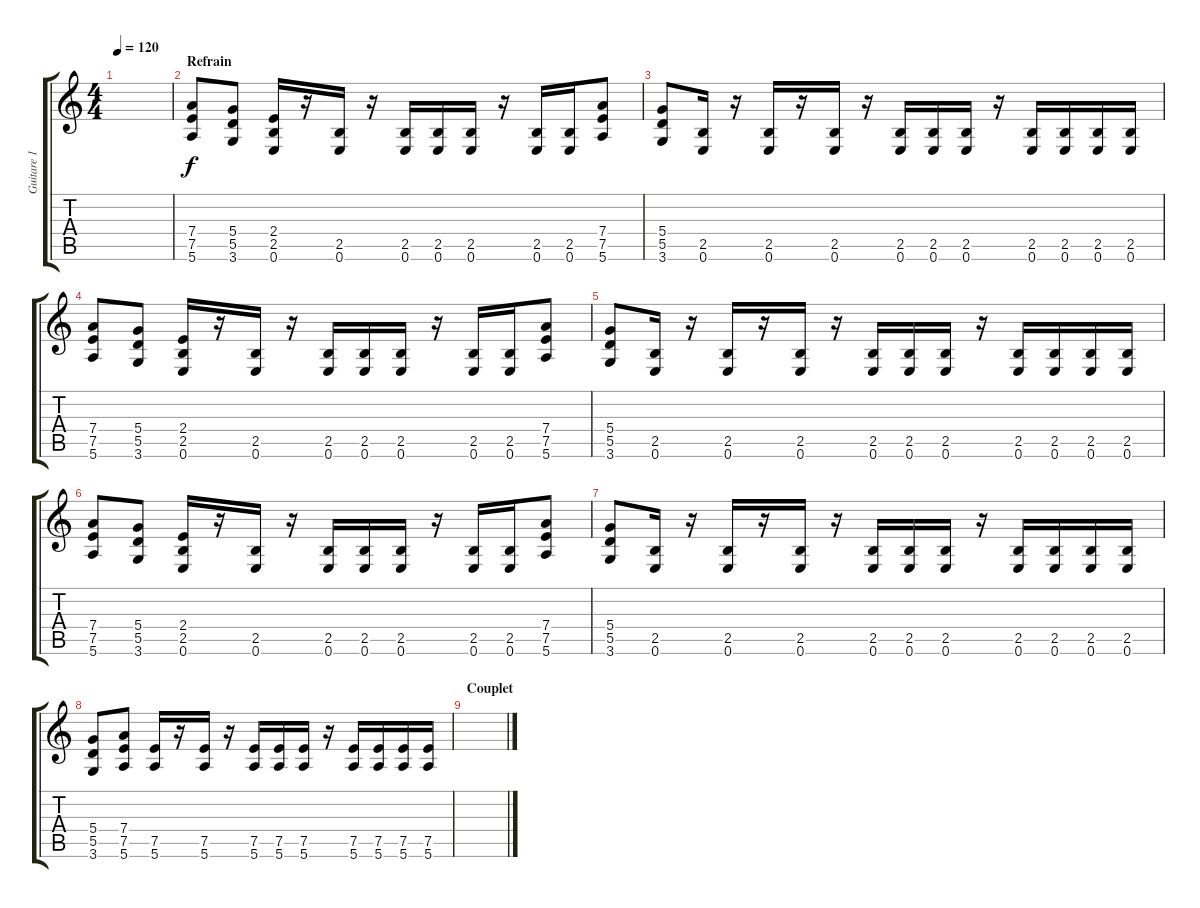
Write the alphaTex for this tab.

\track ("Guitare 1" "Guitare 1") {instrument distortionguitar}
\staff {score tabs}
\tuning (E4 B3 G3 D3 A2 E2) {hide}
\ts (4 4)
\tempo 120
\clef g2
\ks c
|
\section ("" "Refrain")
(7.4 7.5 5.6).8 (5.4 5.5 3.6).8 (2.4 2.5 0.6).16 r.16 (2.5 0.6).16 r.16 (2.5 0.6).16 (2.5 0.6).16 (2.5 0.6).16 r.16 (2.5 0.6).16 (2.5 0.6).16 (7.4 7.5 5.6).8 |
(5.4 5.5 3.6).8 (2.5 0.6).16 r.16 (2.5 0.6).16 r.16 (2.5 0.6).16 r.16 (2.5 0.6).16 (2.5 0.6).16 (2.5 0.6).16 r.16 (2.5 0.6).16 (2.5 0.6).16 (2.5 0.6).16 (2.5 0.6).16 |
(7.4 7.5 5.6).8 (5.4 5.5 3.6).8 (2.4 2.5 0.6).16 r.16 (2.5 0.6).16 r.16 (2.5 0.6).16 (2.5 0.6).16 (2.5 0.6).16 r.16 (2.5 0.6).16 (2.5 0.6).16 (7.4 7.5 5.6).8 |
(5.4 5.5 3.6).8 (2.5 0.6).16 r.16 (2.5 0.6).16 r.16 (2.5 0.6).16 r.16 (2.5 0.6).16 (2.5 0.6).16 (2.5 0.6).16 r.16 (2.5 0.6).16 (2.5 0.6).16 (2.5 0.6).16 (2.5 0.6).16 |
(7.4 7.5 5.6).8 (5.4 5.5 3.6).8 (2.4 2.5 0.6).16 r.16 (2.5 0.6).16 r.16 (2.5 0.6).16 (2.5 0.6).16 (2.5 0.6).16 r.16 (2.5 0.6).16 (2.5 0.6).16 (7.4 7.5 5.6).8 |
(5.4 5.5 3.6).8 (2.5 0.6).16 r.16 (2.5 0.6).16 r.16 (2.5 0.6).16 r.16 (2.5 0.6).16 (2.5 0.6).16 (2.5 0.6).16 r.16 (2.5 0.6).16 (2.5 0.6).16 (2.5 0.6).16 (2.5 0.6).16 |
(5.4 5.5 3.6).8 (7.4 7.5 5.6).8 (7.5 5.6).16 r.16 (7.5 5.6).16 r.16 (7.5 5.6).16 (7.5 5.6).16 (7.5 5.6).16 r.16 (7.5 5.6).16 (7.5 5.6).16 (7.5 5.6).16 (7.5 5.6).16 |
\section ("" "Couplet")
